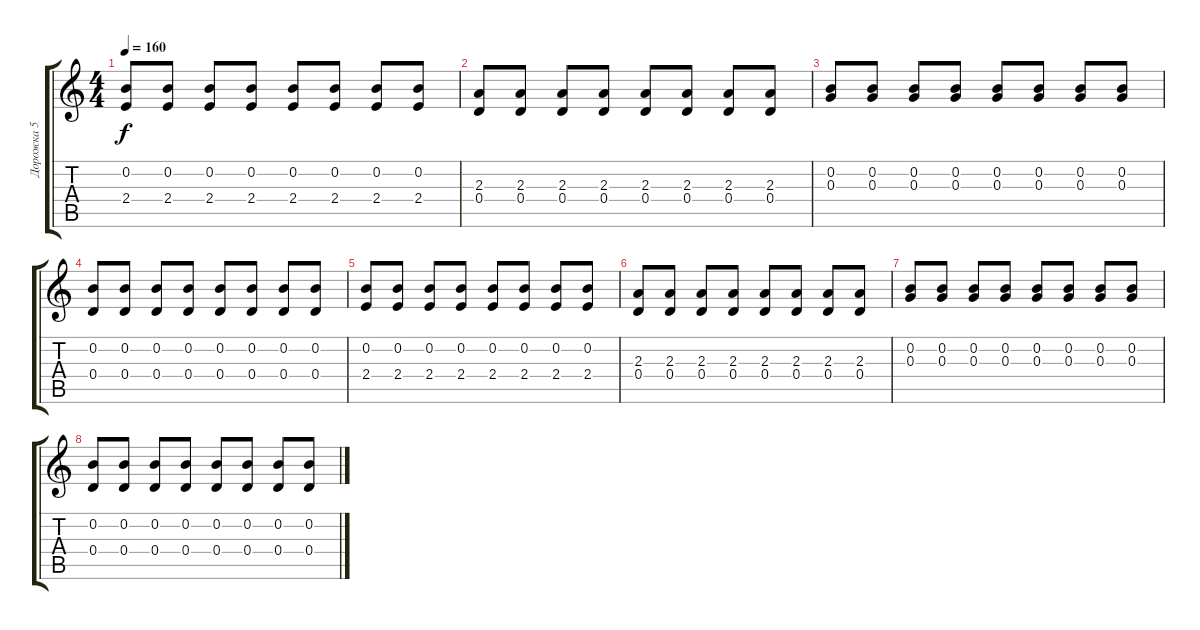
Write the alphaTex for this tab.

\track ("Дорожка 5" "Дорожка 5") {instrument overdrivenguitar}
\staff {score tabs}
\tuning (E4 B3 G3 D3 A2 E2) {hide}
\ts (4 4)
\tempo 160
\clef g2
\ks c
(0.2 2.4).8{dy f} (0.2 2.4).8 (0.2 2.4).8 (0.2 2.4).8 (0.2 2.4).8 (0.2 2.4).8 (0.2 2.4).8 (0.2 2.4).8 |
(2.3 0.4).8 (2.3 0.4).8 (2.3 0.4).8 (2.3 0.4).8 (2.3 0.4).8 (2.3 0.4).8 (2.3 0.4).8 (2.3 0.4).8 |
(0.2 0.3).8 (0.2 0.3).8 (0.2 0.3).8 (0.2 0.3).8 (0.2 0.3).8 (0.2 0.3).8 (0.2 0.3).8 (0.2 0.3).8 |
(0.2 0.4).8 (0.2 0.4).8 (0.2 0.4).8 (0.2 0.4).8 (0.2 0.4).8 (0.2 0.4).8 (0.2 0.4).8 (0.2 0.4).8 |
(0.2 2.4).8 (0.2 2.4).8 (0.2 2.4).8 (0.2 2.4).8 (0.2 2.4).8 (0.2 2.4).8 (0.2 2.4).8 (0.2 2.4).8 |
(2.3 0.4).8 (2.3 0.4).8 (2.3 0.4).8 (2.3 0.4).8 (2.3 0.4).8 (2.3 0.4).8 (2.3 0.4).8 (2.3 0.4).8 |
(0.2 0.3).8 (0.2 0.3).8 (0.2 0.3).8 (0.2 0.3).8 (0.2 0.3).8 (0.2 0.3).8 (0.2 0.3).8 (0.2 0.3).8 |
(0.2 0.4).8 (0.2 0.4).8 (0.2 0.4).8 (0.2 0.4).8 (0.2 0.4).8 (0.2 0.4).8 (0.2 0.4).8 (0.2 0.4).8
